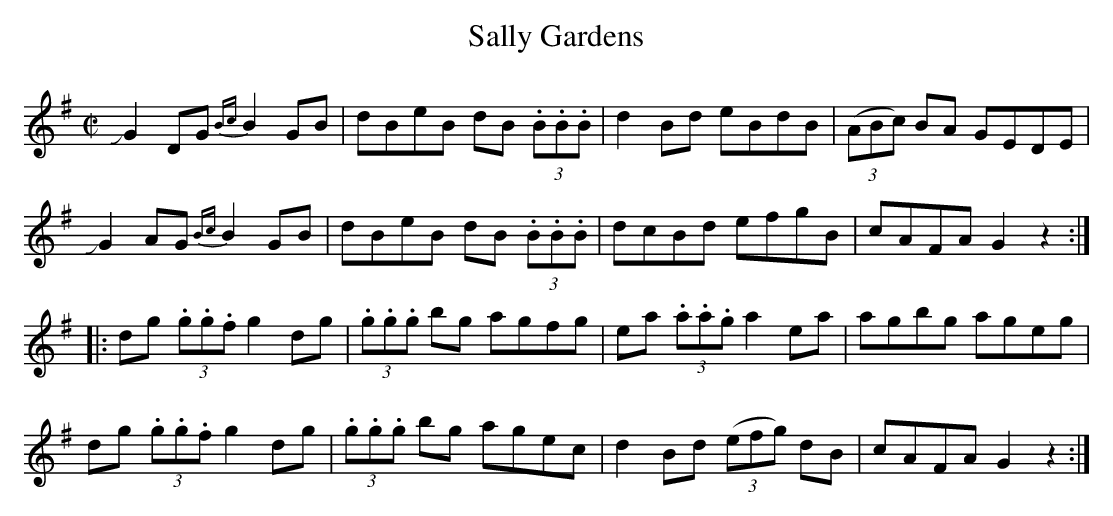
X:1
U: ~ = !turn!
T:Sally Gardens
M:C|
L:1/8
K:G
JG2 DG {Bc}B2 GB | dBeB dB (3.B.B.B | d2 Bd eBdB | ((3ABc) BA GEDE |
JG2 AG {Bc}B2 GB | dBeB dB (3.B.B.B | dcBd efgB | cAFA G2 z2 ::
dg (3.g.g.f g2 dg | (3.g.g.g bg agfg | ea (3.a.a.g a2 ea | agbg ageg |
dg (3.g.g.f g2 dg | (3.g.g.g bg agec | d2 Bd ((3efg) dB | cAFA G2 z2:|]
